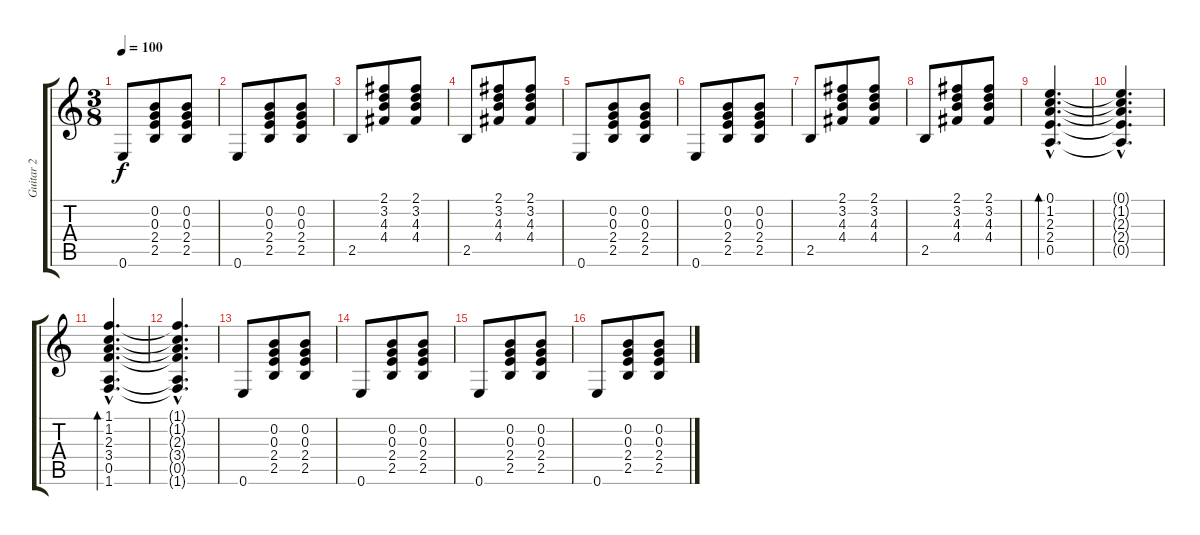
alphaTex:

\track ("Guitar 2" "Guitar 2") {instrument distortionguitar}
\staff {score tabs}
\tuning (E4 B3 G3 D3 A2 E2) {hide}
\ts (3 8)
\tempo 100
\clef g2
\ks c
0.6.8{dy f} (0.2 0.3 2.4 2.5).8 (0.2 0.3 2.4 2.5).8 |
0.6.8 (0.2 0.3 2.4 2.5).8 (0.2 0.3 2.4 2.5).8 |
2.5.8 (2.1 3.2 4.3 4.4).8 (2.1 3.2 4.3 4.4).8 |
2.5.8 (2.1 3.2 4.3 4.4).8 (2.1 3.2 4.3 4.4).8 |
0.6.8 (0.2 0.3 2.4 2.5).8 (0.2 0.3 2.4 2.5).8 |
0.6.8 (0.2 0.3 2.4 2.5).8 (0.2 0.3 2.4 2.5).8 |
2.5.8 (2.1 3.2 4.3 4.4).8 (2.1 3.2 4.3 4.4).8 |
2.5.8 (2.1 3.2 4.3 4.4).8 (2.1 3.2 4.3 4.4).8 |
(0.1{hac} 1.2{hac} 2.3{hac} 2.4{hac} 0.5{hac}).4{d bd 120} |
(0.1{hac t} 1.2{hac t} 2.3{hac t} 2.4{hac t} 0.5{hac t}).4{d} |
(1.1{hac} 1.2{hac} 2.3{hac} 3.4{hac} 0.5{hac} 1.6{hac}).4{d bd 120} |
(1.1{hac t} 1.2{hac t} 2.3{hac t} 3.4{hac t} 0.5{hac t} 1.6{hac t}).4{d} |
0.6.8 (0.2 0.3 2.4 2.5).8 (0.2 0.3 2.4 2.5).8 |
0.6.8 (0.2 0.3 2.4 2.5).8 (0.2 0.3 2.4 2.5).8 |
0.6.8 (0.2 0.3 2.4 2.5).8 (0.2 0.3 2.4 2.5).8 |
0.6.8 (0.2 0.3 2.4 2.5).8 (0.2 0.3 2.4 2.5).8
